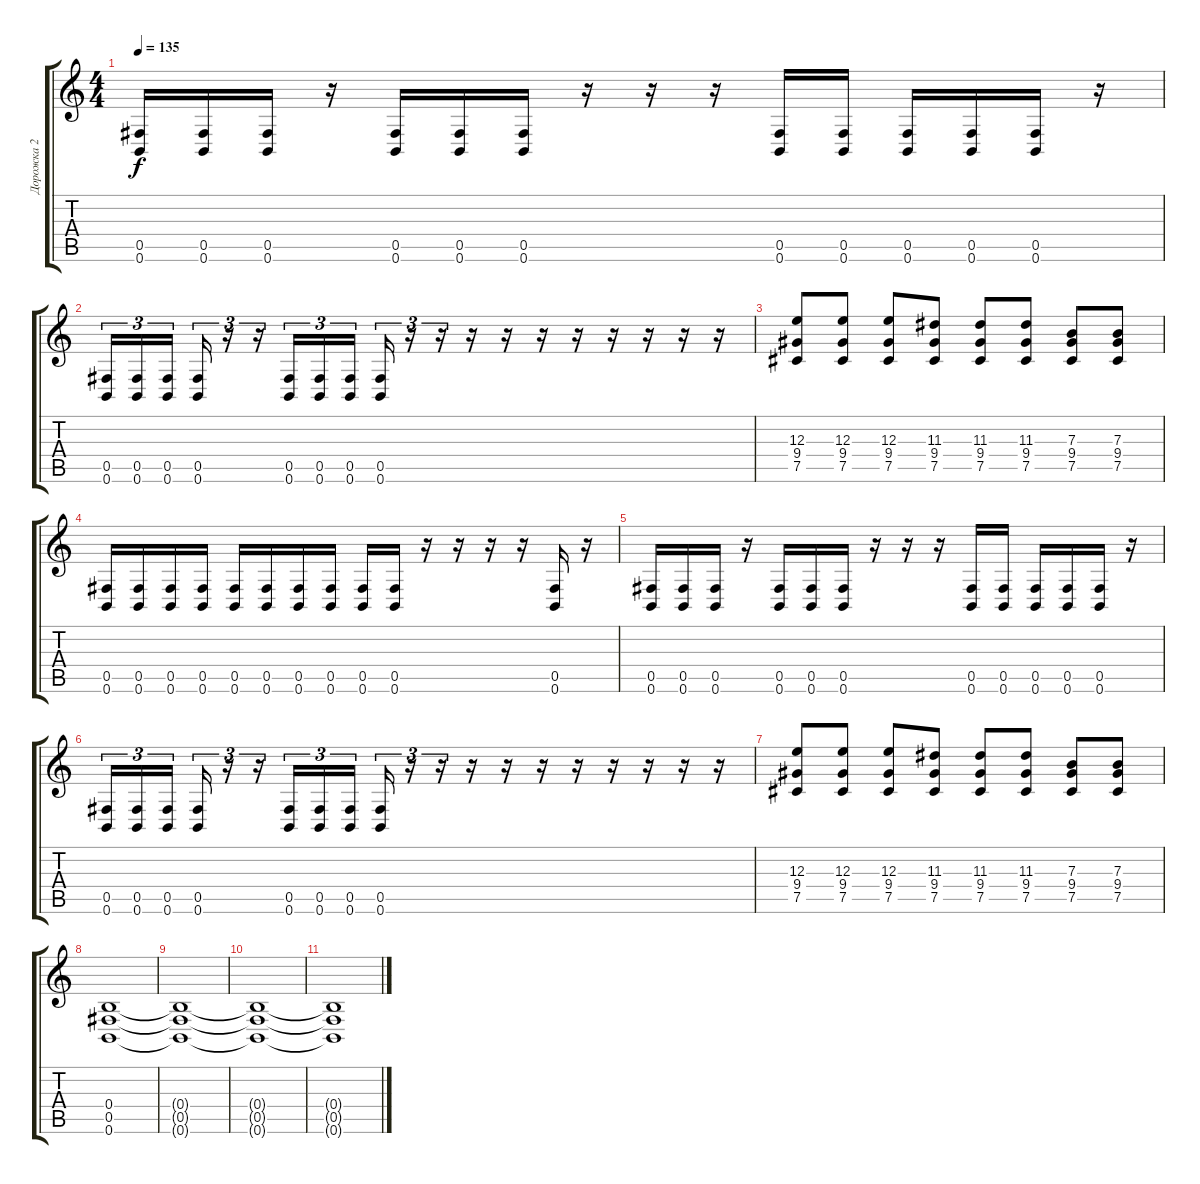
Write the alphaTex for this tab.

\track ("Дорожка 2" "Дорожка 2") {instrument distortionguitar}
\staff {score tabs}
\tuning (Db4 Ab3 E3 B2 Gb2 B1) {hide}
\ts (4 4)
\tempo 135
\clef g2
\ks c
(0.5 0.6).16{dy f} (0.5 0.6).16 (0.5 0.6).16 r.16 (0.5 0.6).16 (0.5 0.6).16 (0.5 0.6).16 r.16 r.16 r.16 (0.5 0.6).16 (0.5 0.6).16 (0.5 0.6).16 (0.5 0.6).16 (0.5 0.6).16 r.16 |
(0.5 0.6).16{tu (3 2)} (0.5 0.6).16{tu (3 2)} (0.5 0.6).16{tu (3 2) beam splitsecondary} (0.5 0.6).16{tu (3 2)} r.16{tu (3 2)} r.16{tu (3 2)} (0.5 0.6).16{tu (3 2)} (0.5 0.6).16{tu (3 2)} (0.5 0.6).16{tu (3 2) beam splitsecondary} (0.5 0.6).16{tu (3 2)} r.16{tu (3 2)} r.16{tu (3 2)} r.16 r.16 r.16 r.16 r.16 r.16 r.16 r.16 |
(12.3 9.4 7.5).8 (12.3 9.4 7.5).8 (12.3 9.4 7.5).8 (11.3 9.4 7.5).8 (11.3 9.4 7.5).8 (11.3 9.4 7.5).8 (7.3 9.4 7.5).8 (7.3 9.4 7.5).8 |
(0.5 0.6).16 (0.5 0.6).16 (0.5 0.6).16 (0.5 0.6).16 (0.5 0.6).16 (0.5 0.6).16 (0.5 0.6).16 (0.5 0.6).16 (0.5 0.6).16 (0.5 0.6).16 r.16 r.16 r.16 r.16 (0.5 0.6).16 r.16 |
(0.5 0.6).16 (0.5 0.6).16 (0.5 0.6).16 r.16 (0.5 0.6).16 (0.5 0.6).16 (0.5 0.6).16 r.16 r.16 r.16 (0.5 0.6).16 (0.5 0.6).16 (0.5 0.6).16 (0.5 0.6).16 (0.5 0.6).16 r.16 |
(0.5 0.6).16{tu (3 2)} (0.5 0.6).16{tu (3 2)} (0.5 0.6).16{tu (3 2) beam splitsecondary} (0.5 0.6).16{tu (3 2)} r.16{tu (3 2)} r.16{tu (3 2)} (0.5 0.6).16{tu (3 2)} (0.5 0.6).16{tu (3 2)} (0.5 0.6).16{tu (3 2) beam splitsecondary} (0.5 0.6).16{tu (3 2)} r.16{tu (3 2)} r.16{tu (3 2)} r.16 r.16 r.16 r.16 r.16 r.16 r.16 r.16 |
(12.3 9.4 7.5).8 (12.3 9.4 7.5).8 (12.3 9.4 7.5).8 (11.3 9.4 7.5).8 (11.3 9.4 7.5).8 (11.3 9.4 7.5).8 (7.3 9.4 7.5).8 (7.3 9.4 7.5).8 |
(0.4 0.5 0.6).1 |
(0.4{t} 0.5{t} 0.6{t}).1 |
(0.4{t} 0.5{t} 0.6{t}).1 |
(0.4{t} 0.5{t} 0.6{t}).1
